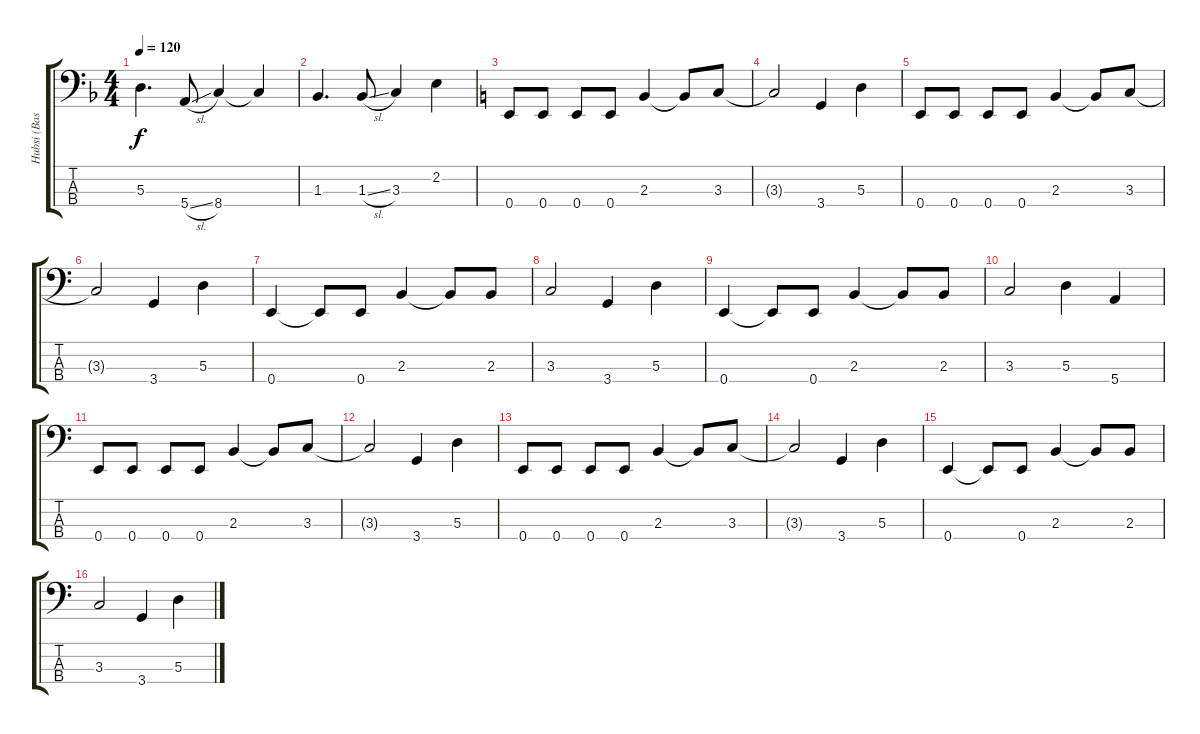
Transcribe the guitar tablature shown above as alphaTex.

\track ("Hubsi (Bass)" "Hubsi (Bas") {instrument electricbassfinger}
\staff {score tabs}
\tuning (G2 D2 A1 E1) {hide}
\ts (4 4)
\tempo 120
\clef f4
\ks f
5.3.4{d dy f} 5.4{sl}.8 8.4.4 8.4{t}.4 |
1.3.4{d} 1.3{sl}.8 3.3.4 2.2.4 |
\ks c
0.4.8 0.4.8 0.4.8 0.4.8 2.3.4 2.3{t}.8 3.3.8 |
3.3{t}.2 3.4.4 5.3.4 |
0.4.8 0.4.8 0.4.8 0.4.8 2.3.4 2.3{t}.8 3.3.8 |
3.3{t}.2 3.4.4 5.3.4 |
0.4.4 0.4{t}.8 0.4.8 2.3.4 2.3{t}.8 2.3.8 |
3.3.2 3.4.4 5.3.4 |
0.4.4 0.4{t}.8 0.4.8 2.3.4 2.3{t}.8 2.3.8 |
3.3.2 5.3.4 5.4.4 |
0.4.8 0.4.8 0.4.8 0.4.8 2.3.4 2.3{t}.8 3.3.8 |
3.3{t}.2 3.4.4 5.3.4 |
0.4.8 0.4.8 0.4.8 0.4.8 2.3.4 2.3{t}.8 3.3.8 |
3.3{t}.2 3.4.4 5.3.4 |
0.4.4 0.4{t}.8 0.4.8 2.3.4 2.3{t}.8 2.3.8 |
3.3.2 3.4.4 5.3.4
